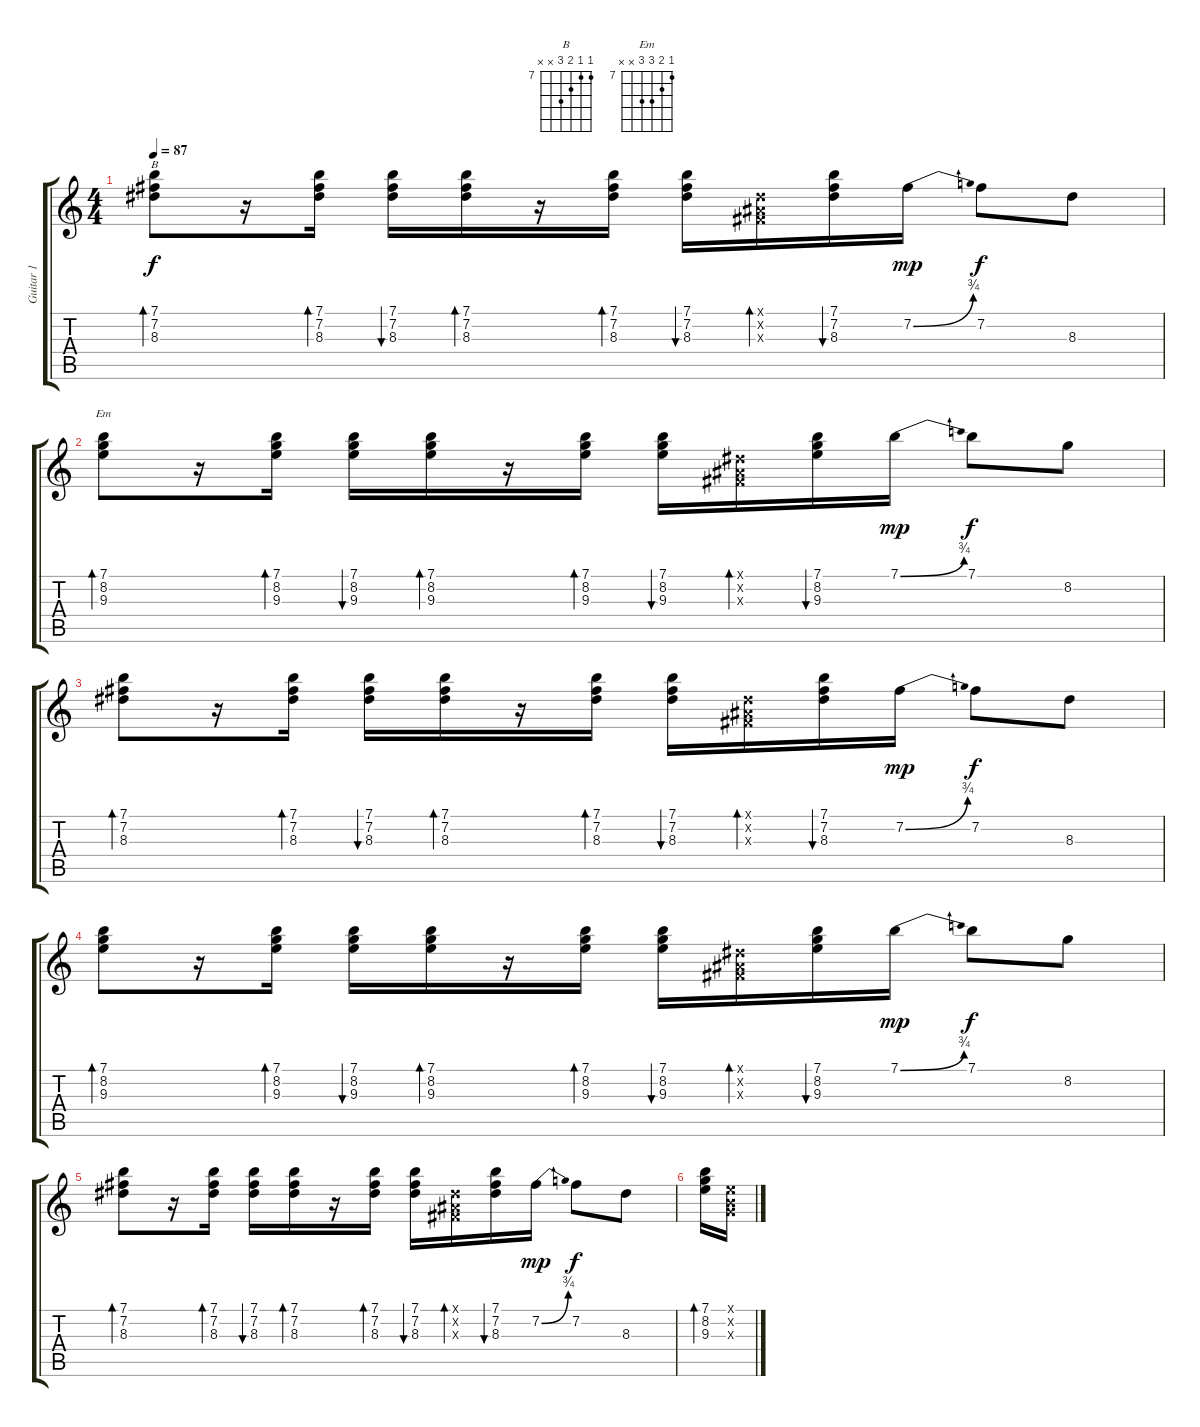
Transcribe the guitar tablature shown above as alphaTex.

\track ("Guitar 1" "Guitar 1") {instrument acousticguitarnylon}
\staff {score tabs}
\tuning (E4 B3 G3 D3 A2 E2) {hide}
\chord ("B" 7 7 8 9 x x) {firstfret 7}
\chord ("Em" 7 8 9 9 x x) {firstfret 7}
\ts (4 4)
\tempo 87
\clef g2
\ks c
(7.1 7.2 8.3).8{bd 30 ch "B" dy f} r.16 (7.1 7.2 8.3).16{bd 30} (7.1 7.2 8.3).16{bu 30} (7.1 7.2 8.3).16{bd 30} r.16 (7.1 7.2 8.3).16{bd 30} (7.1 7.2 8.3).16{bu 30} (-1.1{x} -1.2{x} -1.3{x}).16{bd 30} (7.1 7.2 8.3).16{bu 30} 7.2{be (bend 0 0 60 3)}.16{dy mp} 7.2.8{dy f} 8.3.8 |
(7.1 8.2 9.3).8{bd 30 ch "Em"} r.16 (7.1 8.2 9.3).16{bd 30} (7.1 8.2 9.3).16{bu 30} (7.1 8.2 9.3).16{bd 30} r.16 (7.1 8.2 9.3).16{bd 30} (7.1 8.2 9.3).16{bu 30} (-1.1{x} -1.2{x} -1.3{x}).16{bd 30} (7.1 8.2 9.3).16{bu 30} 7.1{be (bend 0 0 60 3)}.16{dy mp} 7.1.8{dy f} 8.2.8 |
(7.1 7.2 8.3).8{bd 30} r.16 (7.1 7.2 8.3).16{bd 30} (7.1 7.2 8.3).16{bu 30} (7.1 7.2 8.3).16{bd 30} r.16 (7.1 7.2 8.3).16{bd 30} (7.1 7.2 8.3).16{bu 30} (-1.1{x} -1.2{x} -1.3{x}).16{bd 30} (7.1 7.2 8.3).16{bu 30} 7.2{be (bend 0 0 60 3)}.16{dy mp} 7.2.8{dy f} 8.3.8 |
(7.1 8.2 9.3).8{bd 30} r.16 (7.1 8.2 9.3).16{bd 30} (7.1 8.2 9.3).16{bu 30} (7.1 8.2 9.3).16{bd 30} r.16 (7.1 8.2 9.3).16{bd 30} (7.1 8.2 9.3).16{bu 30} (-1.1{x} -1.2{x} -1.3{x}).16{bd 30} (7.1 8.2 9.3).16{bu 30} 7.1{be (bend 0 0 60 3)}.16{dy mp} 7.1.8{dy f} 8.2.8 |
(7.1 7.2 8.3).8{bd 30} r.16 (7.1 7.2 8.3).16{bd 30} (7.1 7.2 8.3).16{bu 30} (7.1 7.2 8.3).16{bd 30} r.16 (7.1 7.2 8.3).16{bd 30} (7.1 7.2 8.3).16{bu 30} (-1.1{x} -1.2{x} -1.3{x}).16{bd 30} (7.1 7.2 8.3).16{bu 30} 7.2{be (bend 0 0 60 3)}.16{dy mp} 7.2.8{dy f} 8.3.8 |
(7.1 8.2 9.3).16{bd 60} (0.1{x} 0.2{x} 0.3{x}).16
